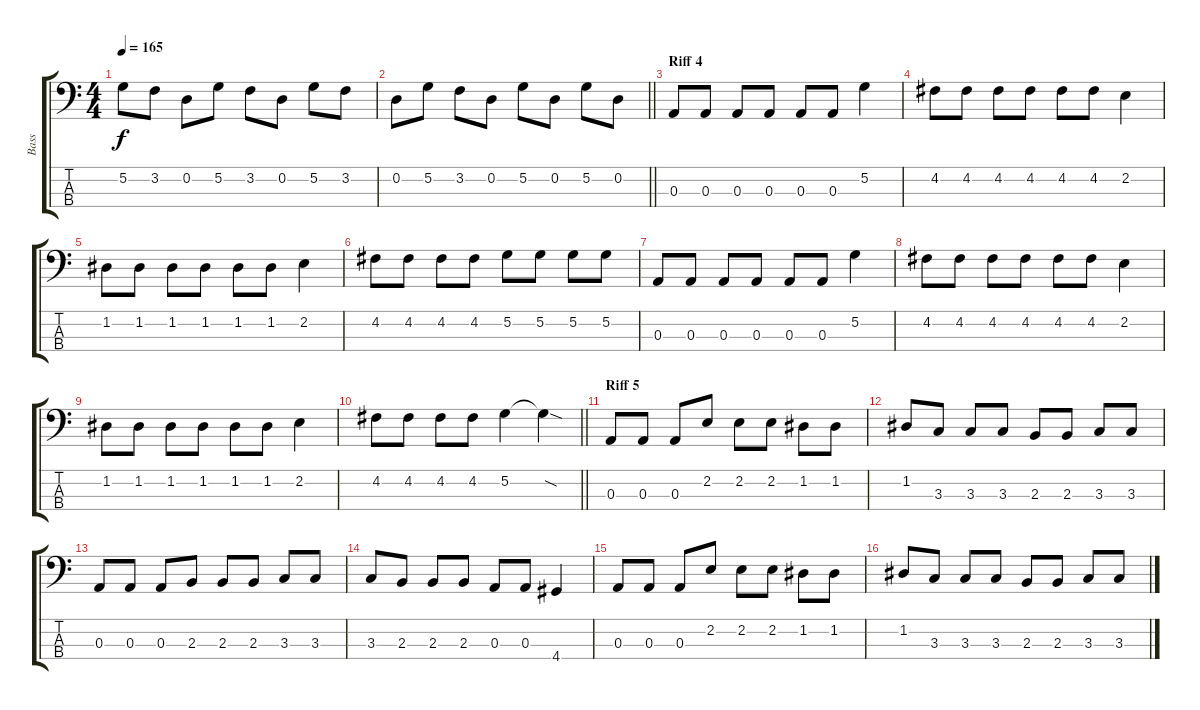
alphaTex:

\track ("Bass" "Bass") {instrument electricbasspick}
\staff {score tabs}
\tuning (G2 D2 A1 E1) {hide}
\ts (4 4)
\tempo 165
\clef f4
\ks c
5.2.8{dy f} 3.2.8 0.2.8 5.2.8 3.2.8 0.2.8 5.2.8 3.2.8 |
\barLineRight lightlight
0.2.8 5.2.8 3.2.8 0.2.8 5.2.8 0.2.8 5.2.8 0.2.8 |
\section ("" "Riff 4")
0.3.8 0.3.8 0.3.8 0.3.8 0.3.8 0.3.8 5.2.4 |
4.2.8 4.2.8 4.2.8 4.2.8 4.2.8 4.2.8 2.2.4 |
1.2.8 1.2.8 1.2.8 1.2.8 1.2.8 1.2.8 2.2.4 |
4.2.8 4.2.8 4.2.8 4.2.8 5.2.8 5.2.8 5.2.8 5.2.8 |
0.3.8 0.3.8 0.3.8 0.3.8 0.3.8 0.3.8 5.2.4 |
4.2.8 4.2.8 4.2.8 4.2.8 4.2.8 4.2.8 2.2.4 |
1.2.8 1.2.8 1.2.8 1.2.8 1.2.8 1.2.8 2.2.4 |
\barLineRight lightlight
4.2.8 4.2.8 4.2.8 4.2.8 5.2.4 5.2{sod t}.4 |
\section ("" "Riff 5")
0.3.8 0.3.8 0.3.8 2.2.8 2.2.8 2.2.8 1.2.8 1.2.8 |
1.2.8 3.3.8 3.3.8 3.3.8 2.3.8 2.3.8 3.3.8 3.3.8 |
0.3.8 0.3.8 0.3.8 2.3.8 2.3.8 2.3.8 3.3.8 3.3.8 |
3.3.8 2.3.8 2.3.8 2.3.8 0.3.8 0.3.8 4.4.4 |
0.3.8 0.3.8 0.3.8 2.2.8 2.2.8 2.2.8 1.2.8 1.2.8 |
1.2.8 3.3.8 3.3.8 3.3.8 2.3.8 2.3.8 3.3.8 3.3.8
